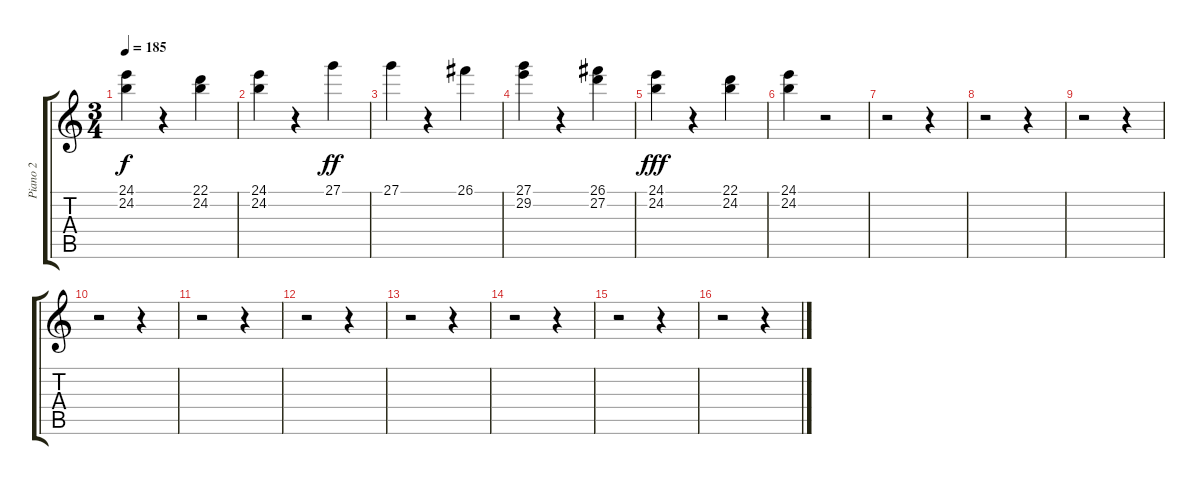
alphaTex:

\track ("Piano 2" "Piano 2") {instrument brightacousticpiano}
\staff {score tabs}
\tuning (E4 B3 G3 D3 A2 E2) {hide}
\ts (3 4)
\tempo 185
\clef g2
\ks c
(24.1 24.2).4{dy f} r.4 (22.1 24.2).4 |
(24.1 24.2).4 r.4 27.1.4{dy ff} |
27.1.4 r.4 26.1.4 |
(27.1 29.2).4 r.4 (26.1 27.2).4 |
(24.1 24.2).4{dy fff} r.4 (22.1 24.2).4 |
(24.1 24.2).4 r.2 |
r.2 r.4 |
r.2 r.4 |
r.2 r.4 |
r.2 r.4 |
r.2 r.4 |
r.2 r.4 |
r.2 r.4 |
r.2 r.4 |
r.2 r.4 |
r.2 r.4
